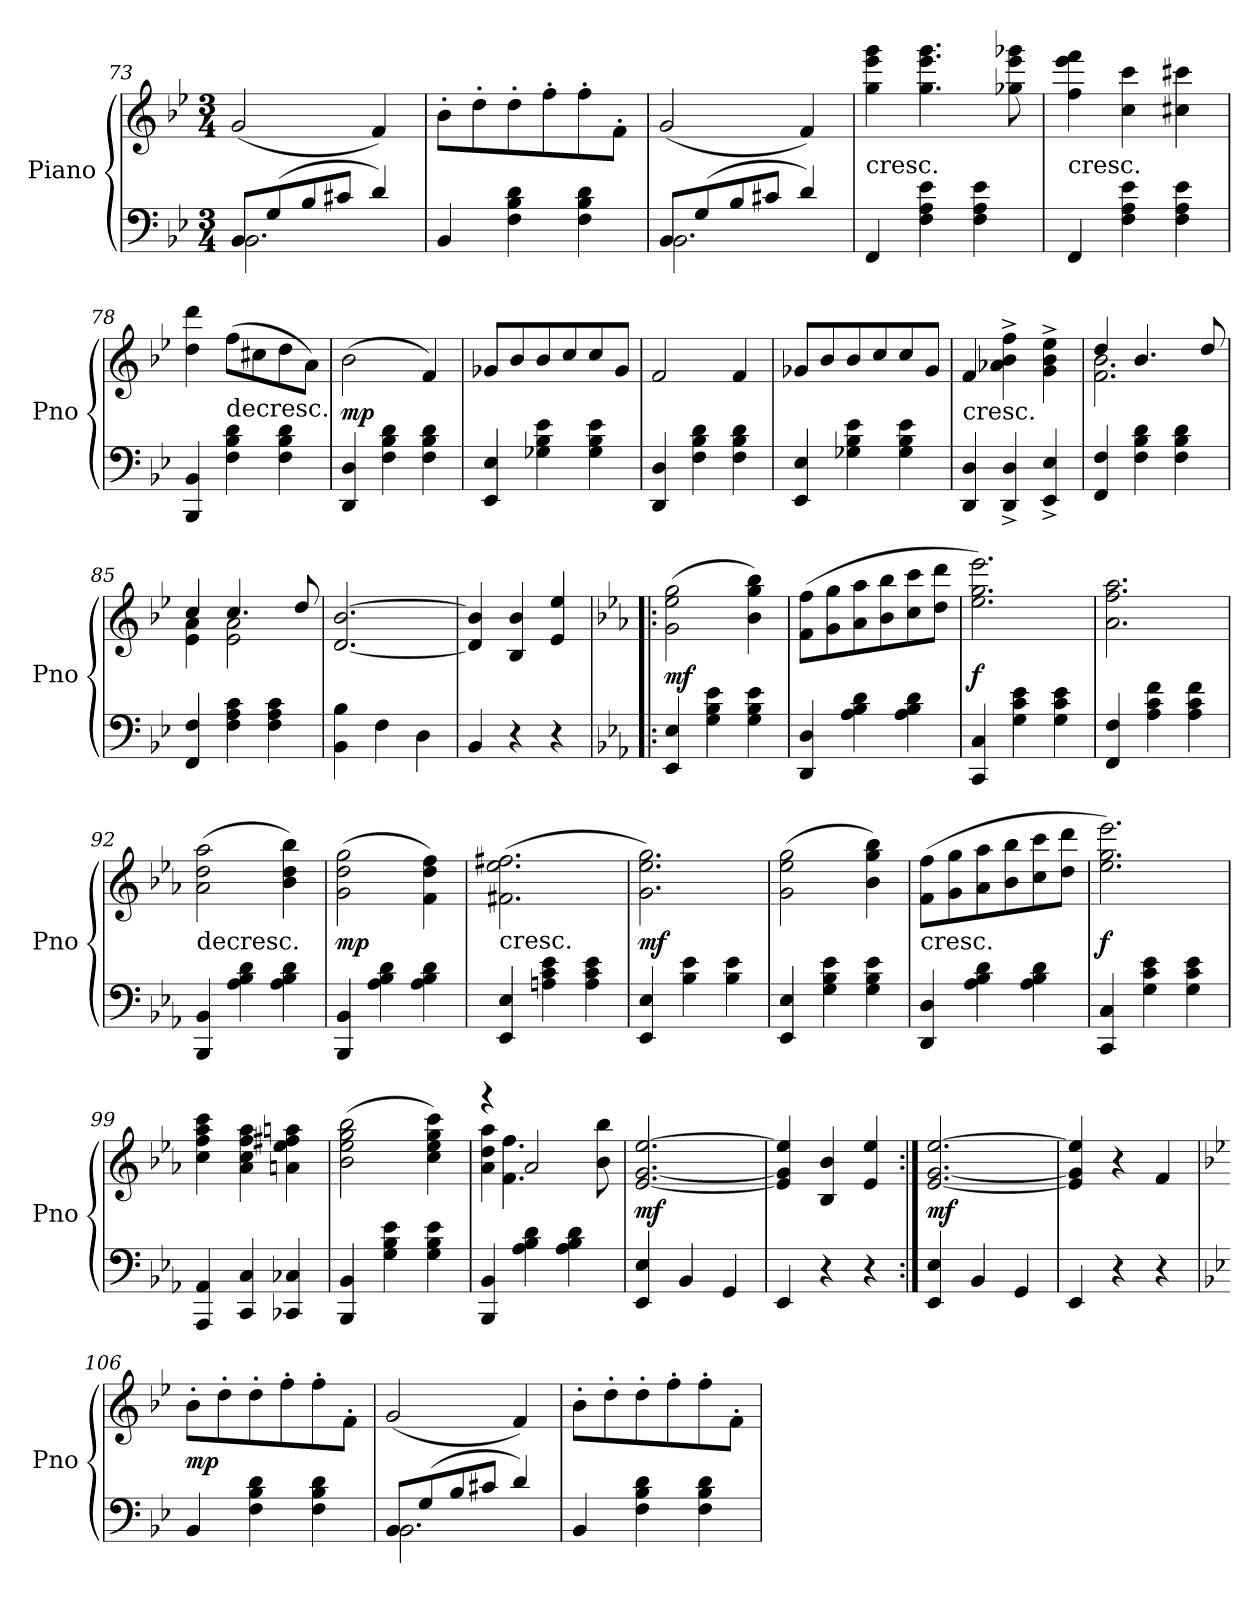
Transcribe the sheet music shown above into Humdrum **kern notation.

**kern	**kern	**dynam
*part1	*part1	*part1
*staff2	*staff1	*staff1/2
*I"Piano	*	*
*I'Pno	*	*
*clefF4	*clefG2	*
*k[b-e-]	*k[b-e-]	*
*M3/4	*M3/4	*
=73	=73	=73
*^	*	*
8BB-L	2.BB-	(2g	.
(8G	.	.	.
8B-	.	.	.
8c#XJ	.	.	.
4d)	.	4f)	.
*v	*v	*	*
=74	=74	=74
4BB-	8b-'L	.
.	8dd'	.
4F 4B- 4d	8dd'	.
.	8ff'	.
4F 4B- 4d	8ff'	.
.	8f'J	.
=75	=75	=75
*^	*	*
8BB-L	2.BB-	(2g	.
(8G	.	.	.
8B-	.	.	.
8c#XJ	.	.	.
4d)	.	4f)	.
*v	*v	*	*
=76	=76	=76
!	!LO:TX:c:t=cresc.	!
4FF	4gg 4eee- 4ggg	.
4F 4A 4e-	4.gg 4.eee- 4.ggg	.
4F 4A 4e-	.	.
.	8gg-X 8eee- 8ggg-X	.
=77	=77	=77
!	!LO:TX:c:t=cresc.	!
4FF	4ff 4eee- 4fff	.
4F 4A 4e-	4cc 4ccc	.
4F 4A 4e-	4cc#X 4ccc#X	.
=78	=78	=78
4BBB- 4BB-	4dd 4ddd	.
!	!LO:TX:c:t=decresc.	!
4F 4B- 4d	(8ffL	.
.	8cc#X	.
4F 4B- 4d	8dd	.
.	8aJ)	.
=79	=79	=79
4DD 4D	(2b-	mp
4F 4B- 4d	.	.
4F 4B- 4d	4f)	.
=80	=80	=80
4EE- 4E-	8g-XL	.
.	8b-	.
4G-X 4B- 4e-	8b-	.
.	8cc	.
4G- 4B- 4e-	8cc	.
.	8g-J	.
=81	=81	=81
4DD 4D	2f	.
4F 4B- 4d	.	.
4F 4B- 4d	4f	.
=82	=82	=82
4EE- 4E-	8g-XL	.
.	8b-	.
4G-X 4B- 4e-	8b-	.
.	8cc	.
4G- 4B- 4e-	8cc	.
.	8g-J	.
=83	=83	=83
!	!LO:TX:c:t=cresc.	!
4DD 4D	4f	.
4DD^ 4D^	4a-X^ 4b-^ 4ff^	.
4EE-^ 4E-^	4g^ 4b-^ 4ee-^	.
=84	=84	=84
*	*^	*
4FF 4F	4dd	2.f 2.b-	.
4F 4B- 4d	4.b-	.	.
4F 4B- 4d	.	.	.
.	8dd	.	.
=85	=85	=85	=85
4FF 4F	4cc	4e- 4a	.
4F 4A 4c	4.cc	2e- 2a	.
4F 4A 4c	.	.	.
.	8dd	.	.
*	*v	*v	*
=86	=86	=86
4BB- 4B-	[2.d [2.b-	.
4F	.	.
4D	.	.
=87	=87	=87
4BB-	4d] 4b-]	.
4r	4B- 4b-	.
4r	4e- 4ee-	.
=88!|:	=88!|:	=88!|:
*k[b-e-a-]	*k[b-e-a-]	*
4EE- 4E-	(2g 2ee- 2gg	mf
4G 4B- 4e-	.	.
4G 4B- 4e-	4b- 4gg 4bb-)	.
=89	=89	=89
4DD 4D	(8f 8ffL	.
.	8g 8gg	.
4A- 4B- 4d	8a- 8aa-	.
.	8b- 8bb-	.
4A- 4B- 4d	8cc 8ccc	.
.	8dd 8dddJ	.
=90	=90	=90
4CC 4C	2.ee- 2.gg 2.eee-)	f
4G 4c 4e-	.	.
4G 4c 4e-	.	.
=91	=91	=91
4FF 4F	2.a- 2.ff 2.aa-	.
4A- 4c 4f	.	.
4A- 4c 4f	.	.
=92	=92	=92
!	!LO:TX:c:t=decresc.	!
4BBB- 4BB-	(2a- 2dd 2aa-	.
4A- 4B- 4d	.	.
4A- 4B- 4d	4b- 4dd 4bb-)	.
=93	=93	=93
4BBB- 4BB-	(2g 2dd 2gg	mp
4A- 4B- 4d	.	.
4A- 4B- 4d	4f 4dd 4ff)	.
=94	=94	=94
!	!LO:TX:c:t=cresc.	!
4EE- 4E-	(2.f#X 2.ee- 2.ff#X	.
4An 4c 4e-	.	.
4A 4c 4e-	.	.
=95	=95	=95
4EE- 4E-	2.g 2.ee- 2.gg)	mf
4B- 4e-	.	.
4B- 4e-	.	.
=96	=96	=96
4EE- 4E-	(2g 2ee- 2gg	.
4G 4B- 4e-	.	.
4G 4B- 4e-	4b- 4gg 4bb-)	.
=97	=97	=97
!	!LO:TX:c:t=cresc.	!
4DD 4D	(8f 8ffL	.
.	8g 8gg	.
4A- 4B- 4d	8a- 8aa-	.
.	8b- 8bb-	.
4A- 4B- 4d	8cc 8ccc	.
.	8dd 8dddJ	.
=98	=98	=98
4CC 4C	2.ee- 2.gg 2.eee-)	f
4G 4c 4e-	.	.
4G 4c 4e-	.	.
=99	=99	=99
4AAA- 4AA-	4cc 4ff 4aa- 4ccc	.
4CC 4C	4a- 4cc 4ff 4aa-	.
4CC-X 4C-X	4an 4ee- 4ff#X 4aan	.
=100	=100	=100
4BBB- 4BB-	(2b- 2ee- 2gg 2bb-	.
4G 4B- 4e-	.	.
4G 4B- 4e-	4cc 4ee- 4gg 4ccc)	.
=101	=101	=101
*	*^	*
4BBB- 4BB-	4r	4a- 4dd 4aa-	.
4A- 4B- 4d	2a-	4.f 4.ff	.
4A- 4B- 4d	.	.	.
.	.	8b- 8bb-	.
*	*v	*v	*
=102	=102	=102
4EE- 4E-	[2.e- [2.g [2.ee-	mf
4BB-	.	.
4GG	.	.
=103	=103	=103
4EE-	4e-] 4g] 4ee-]	.
4r	4B- 4b-	.
4r	4e- 4ee-	.
=104:|!	=104:|!	=104:|!
4EE- 4E-	[2.e- [2.g [2.ee-	mf
4BB-	.	.
4GG	.	.
=105	=105	=105
4EE-	4e-] 4g] 4ee-]	.
4r	4r	.
4r	4f	.
=106	=106	=106
*k[b-e-]	*k[b-e-]	*
4BB-	8b-'L	mp
.	8dd'	.
4F 4B- 4d	8dd'	.
.	8ff'	.
4F 4B- 4d	8ff'	.
.	8f'J	.
=107	=107	=107
*^	*	*
8BB-L	2.BB-	(2g	.
(8G	.	.	.
8B-	.	.	.
8c#XJ	.	.	.
4d)	.	4f)	.
*v	*v	*	*
=108	=108	=108
4BB-	8b-'L	.
.	8dd'	.
4F 4B- 4d	8dd'	.
.	8ff'	.
4F 4B- 4d	8ff'	.
.	8f'J	.
=	=	=
*-	*-	*-
